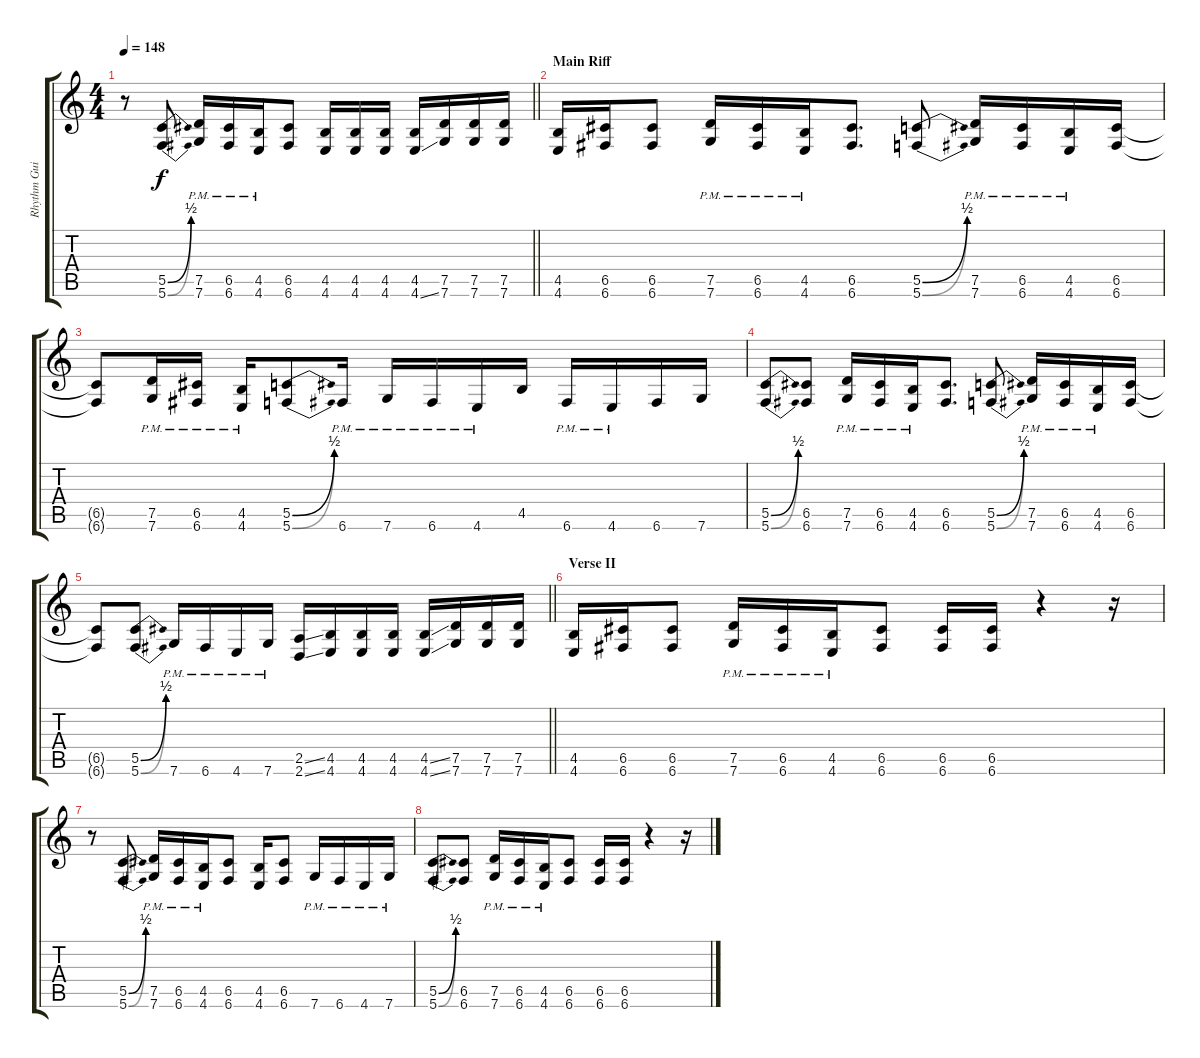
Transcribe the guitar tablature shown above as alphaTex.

\track ("Rhythm Guitar II" "Rhythm Gui") {instrument overdrivenguitar}
\staff {score tabs}
\tuning (D4 A3 F3 C3 G2 C2) {hide}
\ts (4 4)
\tempo 148
\clef g2
\barLineRight lightlight
\ks c
r.8{dy f} (5.5{be (bend 0 0 60 2)} 5.6{be (bend 0 0 60 2)}).8 (7.5{pm} 7.6{pm}).16 (6.5{pm} 6.6{pm}).16 (4.5{pm} 4.6{pm}).16 (6.5 6.6).8 (4.5 4.6).16 (4.5 4.6).16 (4.5 4.6).16 (4.5 4.6{ss}).16 (7.5 7.6).16 (7.5 7.6).16 (7.5 7.6).16 |
\section ("" "Main Riff")
(4.5 4.6).16 (6.5 6.6).16 (6.5 6.6).8 (7.5{pm} 7.6{pm}).16 (6.5{pm} 6.6{pm}).16 (4.5{pm} 4.6{pm}).16 (6.5 6.6).8{d} (5.5{be (bend 0 0 60 2)} 5.6{be (bend 0 0 60 2)}).8 (7.5{pm} 7.6{pm}).16 (6.5{pm} 6.6{pm}).16 (4.5{pm} 4.6{pm}).16 (6.5 6.6).16 |
(6.5{t} 6.6{t}).8 (7.5{pm} 7.6{pm}).16 (6.5{pm} 6.6{pm}).16 (4.5{pm} 4.6{pm}).16 (5.5{be (bend 0 0 60 2)} 5.6{be (bend 0 0 60 2)}).8 6.6{pm}.16 7.6{pm}.16 6.6{pm}.16 4.6{pm}.16 4.5.16 6.6{pm}.16 4.6{pm}.16 6.6.16 7.6.16 |
(5.5{be (bend 0 0 60 2)} 5.6{be (bend 0 0 60 2)}).8 (6.5 6.6).8 (7.5{pm} 7.6{pm}).16 (6.5{pm} 6.6{pm}).16 (4.5{pm} 4.6{pm}).16 (6.5 6.6).8{d} (5.5{be (bend 0 0 60 2)} 5.6{be (bend 0 0 60 2)}).8 (7.5{pm} 7.6{pm}).16 (6.5{pm} 6.6{pm}).16 (4.5{pm} 4.6{pm}).16 (6.5 6.6).16 |
\barLineRight lightlight
(6.5{t} 6.6{t}).8 (5.5{be (bend 0 0 60 2)} 5.6{be (bend 0 0 60 2)}).8 7.6{pm}.16 6.6{pm}.16 4.6{pm}.16 7.6{pm}.16 (2.5{ss} 2.6{ss}).16 (4.5 4.6).16 (4.5 4.6).16 (4.5 4.6).16 (4.5{ss} 4.6{ss}).16 (7.5 7.6).16 (7.5 7.6).16 (7.5 7.6).16 |
\section ("" "Verse II")
(4.5 4.6).16 (6.5 6.6).16 (6.5 6.6).8 (7.5{pm} 7.6{pm}).16 (6.5{pm} 6.6{pm}).16 (4.5{pm} 4.6{pm}).16 (6.5 6.6).8 (6.5 6.6).16 (6.5 6.6).16 r.4 r.16 |
r.8 (5.5{be (bend 0 0 60 2)} 5.6{be (bend 0 0 60 2)}).8 (7.5{pm} 7.6{pm}).16 (6.5{pm} 6.6{pm}).16 (4.5{pm} 4.6{pm}).16 (6.5 6.6).8 (4.5 4.6).16 (6.5 6.6).8 7.6{pm}.16 6.6{pm}.16 4.6{pm}.16 7.6{pm}.16 |
(5.5{be (bend 0 0 60 2)} 5.6{be (bend 0 0 60 2)}).8 (6.5 6.6).8 (7.5{pm} 7.6{pm}).16 (6.5{pm} 6.6{pm}).16 (4.5{pm} 4.6{pm}).16 (6.5 6.6).8 (6.5 6.6).16 (6.5 6.6).16 r.4 r.16
